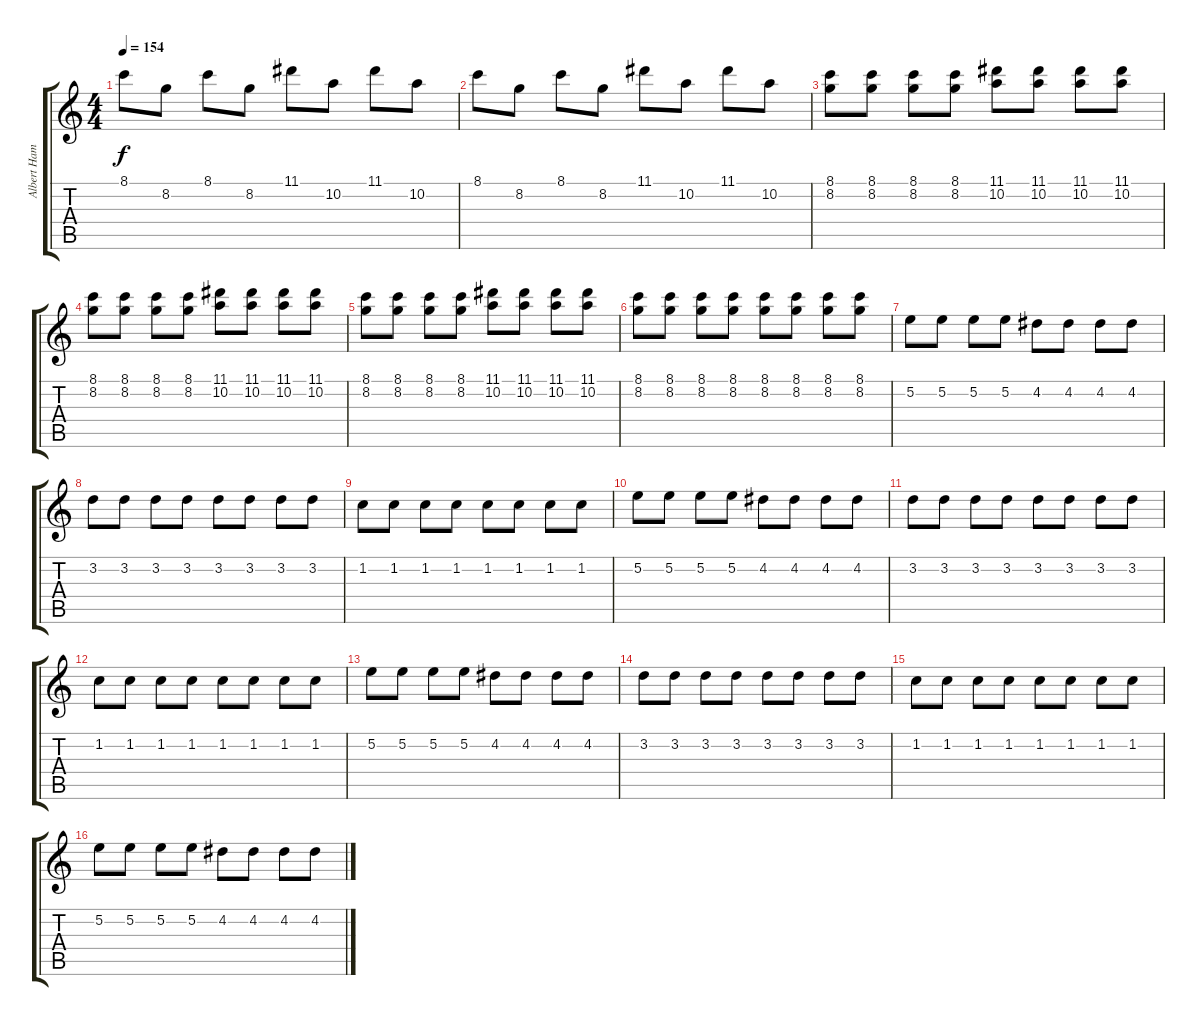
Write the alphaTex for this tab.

\track ("Albert Hammond Jr." "Albert Ham") {instrument overdrivenguitar}
\staff {score tabs}
\tuning (E4 B3 G3 D3 A2 E2) {hide}
\ts (4 4)
\tempo 154
\clef g2
\ks c
8.1.8{dy f} 8.2.8 8.1.8 8.2.8 11.1.8 10.2.8 11.1.8 10.2.8 |
8.1.8 8.2.8 8.1.8 8.2.8 11.1.8 10.2.8 11.1.8 10.2.8 |
(8.1 8.2).8 (8.1 8.2).8 (8.1 8.2).8 (8.1 8.2).8 (11.1 10.2).8 (11.1 10.2).8 (11.1 10.2).8 (11.1 10.2).8 |
(8.1 8.2).8 (8.1 8.2).8 (8.1 8.2).8 (8.1 8.2).8 (11.1 10.2).8 (11.1 10.2).8 (11.1 10.2).8 (11.1 10.2).8 |
(8.1 8.2).8 (8.1 8.2).8 (8.1 8.2).8 (8.1 8.2).8 (11.1 10.2).8 (11.1 10.2).8 (11.1 10.2).8 (11.1 10.2).8 |
(8.1 8.2).8 (8.1 8.2).8 (8.1 8.2).8 (8.1 8.2).8 (8.1 8.2).8 (8.1 8.2).8 (8.1 8.2).8 (8.1 8.2).8 |
5.2.8 5.2.8 5.2.8 5.2.8 4.2.8 4.2.8 4.2.8 4.2.8 |
3.2.8 3.2.8 3.2.8 3.2.8 3.2.8 3.2.8 3.2.8 3.2.8 |
1.2.8 1.2.8 1.2.8 1.2.8 1.2.8 1.2.8 1.2.8 1.2.8 |
5.2.8 5.2.8 5.2.8 5.2.8 4.2.8 4.2.8 4.2.8 4.2.8 |
3.2.8 3.2.8 3.2.8 3.2.8 3.2.8 3.2.8 3.2.8 3.2.8 |
1.2.8 1.2.8 1.2.8 1.2.8 1.2.8 1.2.8 1.2.8 1.2.8 |
5.2.8 5.2.8 5.2.8 5.2.8 4.2.8 4.2.8 4.2.8 4.2.8 |
3.2.8 3.2.8 3.2.8 3.2.8 3.2.8 3.2.8 3.2.8 3.2.8 |
1.2.8 1.2.8 1.2.8 1.2.8 1.2.8 1.2.8 1.2.8 1.2.8 |
5.2.8 5.2.8 5.2.8 5.2.8 4.2.8 4.2.8 4.2.8 4.2.8
